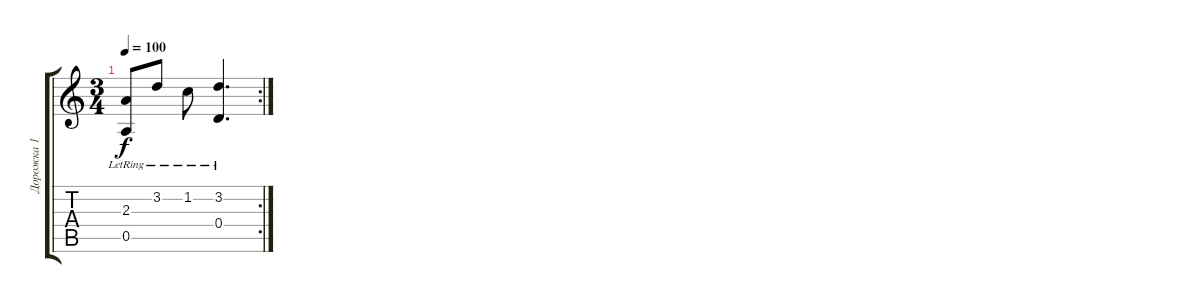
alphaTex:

\track ("Дорожка 1" "Дорожка 1") {instrument acousticguitarnylon}
\staff {score tabs}
\tuning (E4 B3 G3 D3 A2 E2) {hide}
\rc 2
\ts (3 4)
\tempo 100
\clef g2
\ks c
(2.3{lr} 0.5{lr}).8{dy f} 3.2{lr}.8 1.2{lr}.8 (3.2{lr} 0.4{lr}).4{d}
